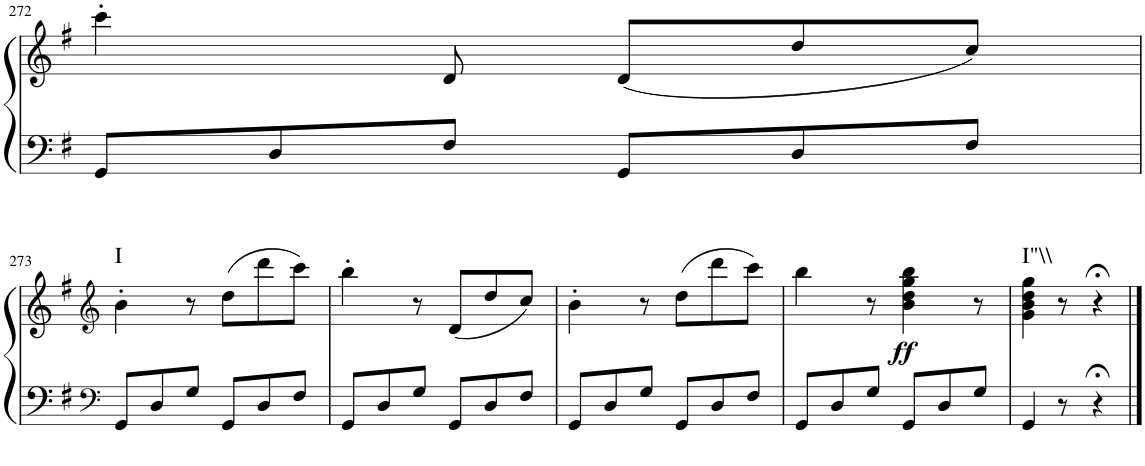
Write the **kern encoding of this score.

**kern	**kern	**dynam	**harte
*part1	*part1	*part1	*part1
*staff2	*staff1	*staff1/2	*
*I"Klavier linke Hand	*	*	*
!!LO:PB:g=z
*clefF4	*clefG2	*	*
*k[f#]	*k[f#]	*	*
*M6/8	*M6/8	*	*
=272	=272	=272	=272
8GG/L	4ccc'\	.	.
8D/	.	.	.
8F#/J	8d/	.	.
8GG/L	(8d/L	.	.
8D/	8dd/	.	.
8F#/J	8cc/J)	.	.
!!LO:LB:g=z
=273	=273	=273	=273
*clefF4	*clefG2	*	*
!	!	!	!LO:H:kt=I
8GG/L	4b'\	.	N
8D/	.	.	.
8G/J	8r	.	.
8GG/L	(8dd\L	.	.
8D/	8ddd\	.	.
8F#/J	8ccc\J)	.	.
=274	=274	=274	=274
8GG/L	4bb'\	.	.
8D/	.	.	.
8G/J	8r	.	.
8GG/L	(8d/L	.	.
8D/	8dd/	.	.
8F#/J	8cc/J)	.	.
=275	=275	=275	=275
8GG/L	4b'\	.	.
8D/	.	.	.
8G/J	8r	.	.
8GG/L	(8dd\L	.	.
8D/	8ddd\	.	.
8F#/J	8ccc\J)	.	.
=276	=276	=276	=276
8GG/L	4bb\	.	.
8D/	.	.	.
8G/J	8r	.	.
!	!	!LO:DY:b	!
8GG/L	4b\ 4dd\ 4gg\ 4bb\	ff	.
8D/	.	.	.
8G/J	8r	.	.
=277	=277	=277	=277
!	!	!	!LO:H:kt=I"\\
4GG/	4g\ 4b\ 4dd\ 4gg\	.	N
8r	8r	.	.
4r;<	4r;<	.	.
==	==	==	==
*-	*-	*-	*-
